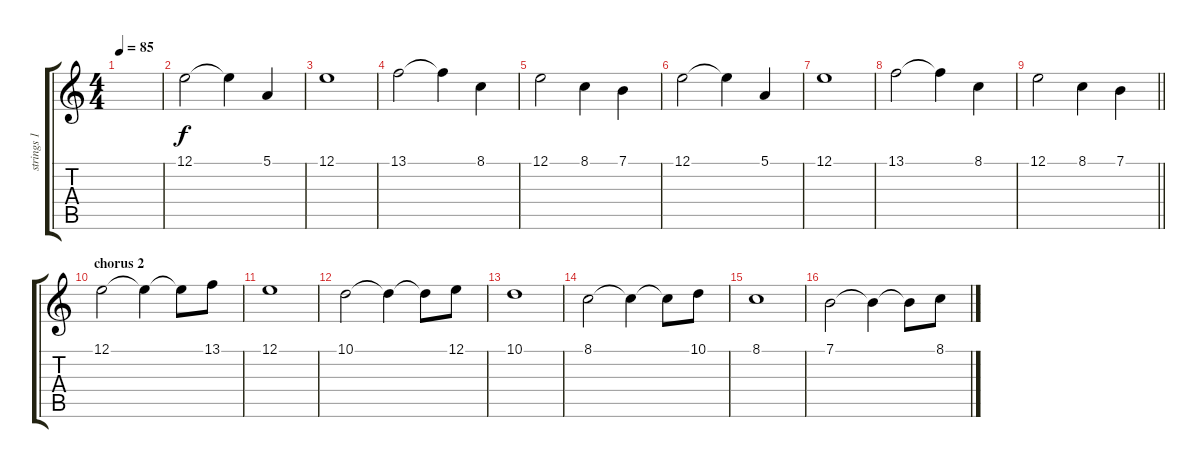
\track ("strings 1" "strings 1") {instrument stringensemble1}
\staff {score tabs}
\tuning (E4 B3 G3 D3 A2 E2) {hide}
\ts (4 4)
\tempo 85
\clef g2
\ks c
|
12.1.2 12.1{t}.4 5.1.4 |
12.1.1 |
13.1.2 13.1{t}.4 8.1.4 |
12.1.2 8.1.4 7.1.4 |
12.1.2 12.1{t}.4 5.1.4 |
12.1.1 |
13.1.2 13.1{t}.4 8.1.4 |
\barLineRight lightlight
12.1.2 8.1.4 7.1.4 |
\section ("" "chorus 2")
12.1.2 12.1{t}.4 12.1{t}.8 13.1.8 |
12.1.1 |
10.1.2 10.1{t}.4 10.1{t}.8 12.1.8 |
10.1.1 |
8.1.2 8.1{t}.4 8.1{t}.8 10.1.8 |
8.1.1 |
7.1.2 7.1{t}.4 7.1{t}.8 8.1.8
